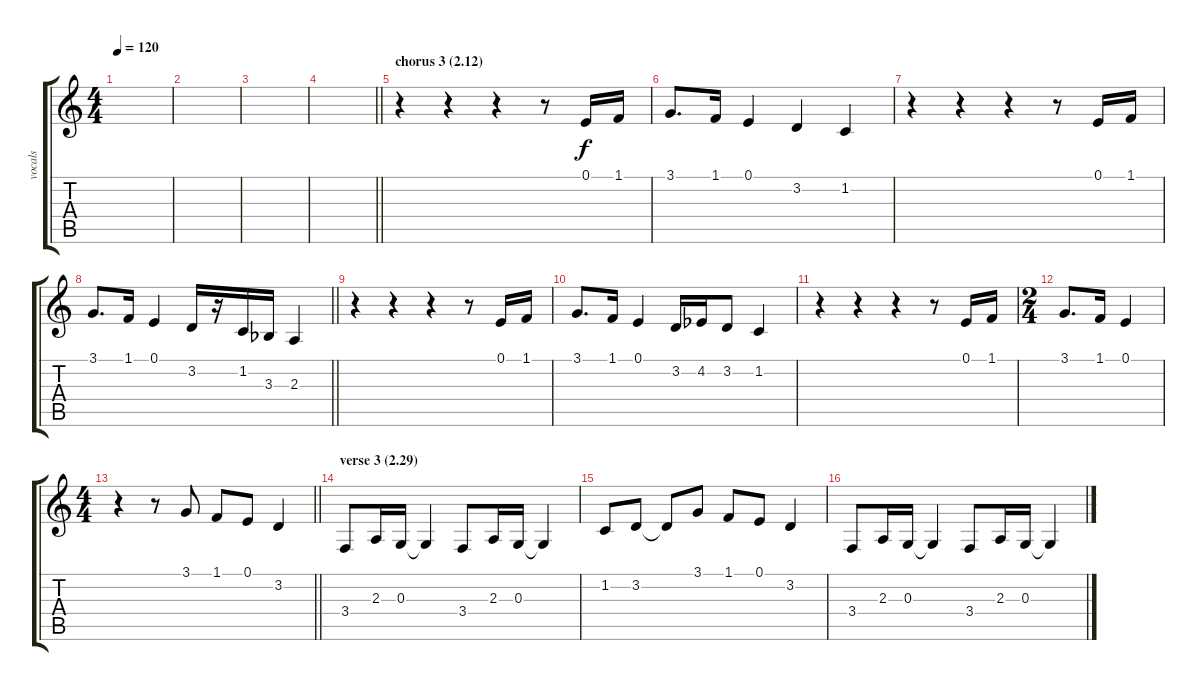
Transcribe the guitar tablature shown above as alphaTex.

\track ("vocals" "vocals") {instrument tenorsax}
\staff {score tabs}
\tuning (E4 B3 G3 D3 A2 E2) {hide}
\ts (4 4)
\tempo 120
\clef g2
\ks c
|
|
|
\barLineRight lightlight
|
\section ("" "chorus 3 (2.12)")
r.4 r.4 r.4 r.8 0.1.16 1.1.16 |
3.1.8{d} 1.1.16 0.1.4 3.2.4 1.2.4 |
r.4 r.4 r.4 r.8 0.1.16 1.1.16 |
\barLineRight lightlight
3.1.8{d} 1.1.16 0.1.4 3.2.16 r.16 1.2.16 3.3{acc b}.16 2.3.4 |
r.4 r.4 r.4 r.8 0.1.16 1.1.16 |
3.1.8{d} 1.1.16 0.1.4 3.2.16 4.2{acc b}.16 3.2.8 1.2.4 |
r.4 r.4 r.4 r.8 0.1.16 1.1.16 |
\ts (2 4)
3.1.8{d} 1.1.16 0.1.4 |
\ts (4 4)
\barLineRight lightlight
r.4 r.8 3.1.8 1.1.8 0.1.8 3.2.4 |
\section ("" "verse 3 (2.29)")
3.4.8 2.3.16 0.3.16 0.3{t}.4 3.4.8 2.3.16 0.3.16 0.3{t}.4 |
1.2.8 3.2.8 3.2{t}.8 3.1.8 1.1.8 0.1.8 3.2.4 |
3.4.8 2.3.16 0.3.16 0.3{t}.4 3.4.8 2.3.16 0.3.16 0.3{t}.4
